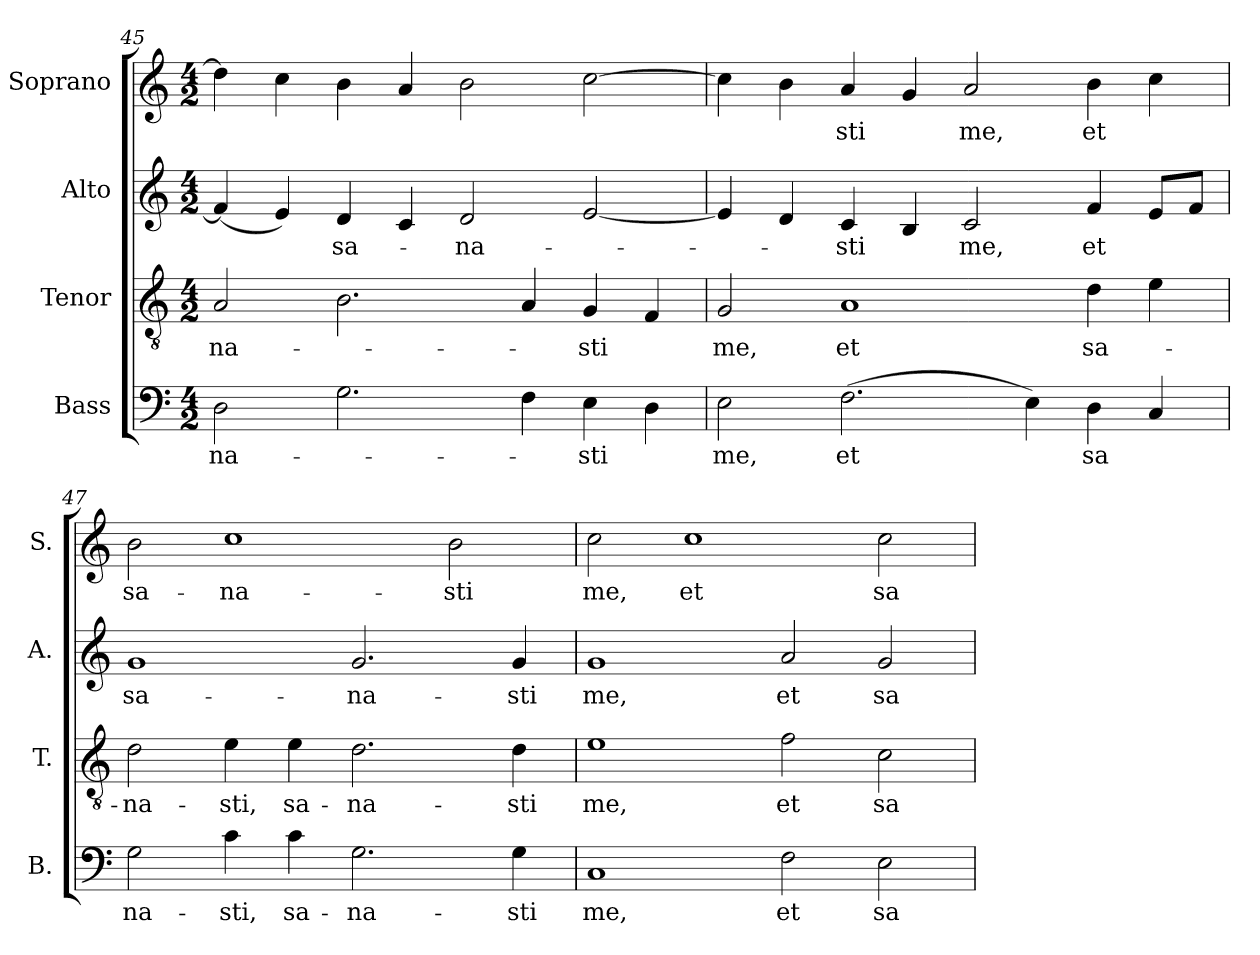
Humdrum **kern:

**kern	**text	**kern	**text	**kern	**text	**kern	**text
*part4	*part4	*part3	*part3	*part2	*part2	*part1	*part1
*staff4	*staff4	*staff3	*staff3	*staff2	*staff2	*staff1	*staff1
*I"Bass	*	*I"Tenor	*	*I"Alto	*	*I"Soprano	*
*I'B.	*	*I'T.	*	*I'A.	*	*I'S.	*
*clefF4	*	*clefGv2	*	*clefG2	*	*clefG2	*
*	*	*ITrd7c12	*	*	*	*	*
*k[]	*	*k[]	*	*k[]	*	*k[]	*
*C:	*	*C:	*	*C:	*	*C:	*
*M4/2	*	*M4/2	*	*M4/2	*	*M4/2	*
=45	=45	=45	=45	=45	=45	=45	=45
!	!LO:LY:b:color=#000000	!	!	!	!	!	!
!	!	!	!LO:LY:b:color=#000000	!	!	!	!
2Di\	-na-	2AAi/	-na-	(4fi/]	.	4ddi\]	.
.	.	.	.	4ei/)	.	4cci\	.
!	!	!	!	!	!LO:LY:b:color=#000000	!	!
2.Gi\	.	2.BBi\	.	4di/	sa-	4bi\	.
.	.	.	.	4ci/	.	4ai/	.
!	!	!	!	!	!LO:LY:b:color=#000000	!	!
.	.	.	.	2di/	-na-	2bi\	.
4Fi\	.	4AAi/	.	.	.	.	.
!	!LO:LY:b:color=#000000	!	!	!	!	!	!
!	!	!	!LO:LY:b:color=#000000	!	!	!	!
4Ei\	-sti	4GGi/	-sti	[2ei/	.	[2cci\	.
4Di\	.	4FFi/	.	.	.	.	.
!!LO:LB:g=z
=46	=46	=46	=46	=46	=46	=46	=46
!	!LO:LY:b:color=#000000	!	!	!	!	!	!
!	!	!	!LO:LY:b:color=#000000	!	!	!	!
2Ei\	me,	2GGi/	me,	4ei/]	.	4cci\]	.
.	.	.	.	4di/	.	4bi\	.
!	!LO:LY:b:color=#000000	!	!	!	!	!	!
!	!	!	!LO:LY:b:color=#000000	!	!	!	!
!	!	!	!	!	!LO:LY:b:color=#000000	!	!
!	!	!	!	!	!	!	!LO:LY:b:color=#000000
(2.Fi\	et	1AAi	et	4ci/	-sti	4ai/	-sti
.	.	.	.	4Bi/	.	4gi/	.
!	!	!	!	!	!LO:LY:b:color=#000000	!	!
!	!	!	!	!	!	!	!LO:LY:b:color=#000000
.	.	.	.	2ci/	me,	2ai/	me,
4Ei\)	.	.	.	.	.	.	.
!	!LO:LY:b:color=#000000	!	!	!	!	!	!
!	!	!	!LO:LY:b:color=#000000	!	!	!	!
!	!	!	!	!	!LO:LY:b:color=#000000	!	!
!	!	!	!	!	!	!	!LO:LY:b:color=#000000
4Di\	sa	4Di\	sa-	4fi/	et	4bi\	et
4Ci/	.	4Ei\	.	8ei/L	.	4cci\	.
.	.	.	.	8fi/J	.	.	.
=47	=47	=47	=47	=47	=47	=47	=47
!	!LO:LY:b:color=#000000	!	!	!	!	!	!
!	!	!	!LO:LY:b:color=#000000	!	!	!	!
!	!	!	!	!	!LO:LY:b:color=#000000	!	!
!	!	!	!	!	!	!	!LO:LY:b:color=#000000
2Gi\	na-	2Di\	-na-	1gi	sa-	2bi\	sa-
!	!LO:LY:b:color=#000000	!	!	!	!	!	!
!	!	!	!LO:LY:b:color=#000000	!	!	!	!
!	!	!	!	!	!	!	!LO:LY:b:color=#000000
4ci\	-sti,	4Ei\	-sti,	.	.	1cci	-na-
!	!LO:LY:b:color=#000000	!	!	!	!	!	!
!	!	!	!LO:LY:b:color=#000000	!	!	!	!
4ci\	sa-	4Ei\	sa-	.	.	.	.
!	!LO:LY:b:color=#000000	!	!	!	!	!	!
!	!	!	!LO:LY:b:color=#000000	!	!	!	!
!	!	!	!	!	!LO:LY:b:color=#000000	!	!
2.Gi\	-na-	2.Di\	-na-	2.gi/	-na-	.	.
!	!	!	!	!	!	!	!LO:LY:b:color=#000000
.	.	.	.	.	.	2bi\	-sti
!	!LO:LY:b:color=#000000	!	!	!	!	!	!
!	!	!	!LO:LY:b:color=#000000	!	!	!	!
!	!	!	!	!	!LO:LY:b:color=#000000	!	!
4Gi\	-sti	4Di\	-sti	4gi/	-sti	.	.
=48	=48	=48	=48	=48	=48	=48	=48
!	!LO:LY:b:color=#000000	!	!	!	!	!	!
!	!	!	!LO:LY:b:color=#000000	!	!	!	!
!	!	!	!	!	!LO:LY:b:color=#000000	!	!
!	!	!	!	!	!	!	!LO:LY:b:color=#000000
1Ci	me,	1Ei	me,	1gi	me,	2cci\	me,
!	!	!	!	!	!	!	!LO:LY:b:color=#000000
.	.	.	.	.	.	1cci	et
!	!LO:LY:b:color=#000000	!	!	!	!	!	!
!	!	!	!LO:LY:b:color=#000000	!	!	!	!
!	!	!	!	!	!LO:LY:b:color=#000000	!	!
2Fi\	et	2Fi\	et	2ai/	et	.	.
!	!LO:LY:b:color=#000000	!	!	!	!	!	!
!	!	!	!LO:LY:b:color=#000000	!	!	!	!
!	!	!	!	!	!LO:LY:b:color=#000000	!	!
!	!	!	!	!	!	!	!LO:LY:b:color=#000000
2Ei\	sa-	2Ci\	sa-	2gi/	sa-	2cci\	sa-
=	=	=	=	=	=	=	=
*-	*-	*-	*-	*-	*-	*-	*-
